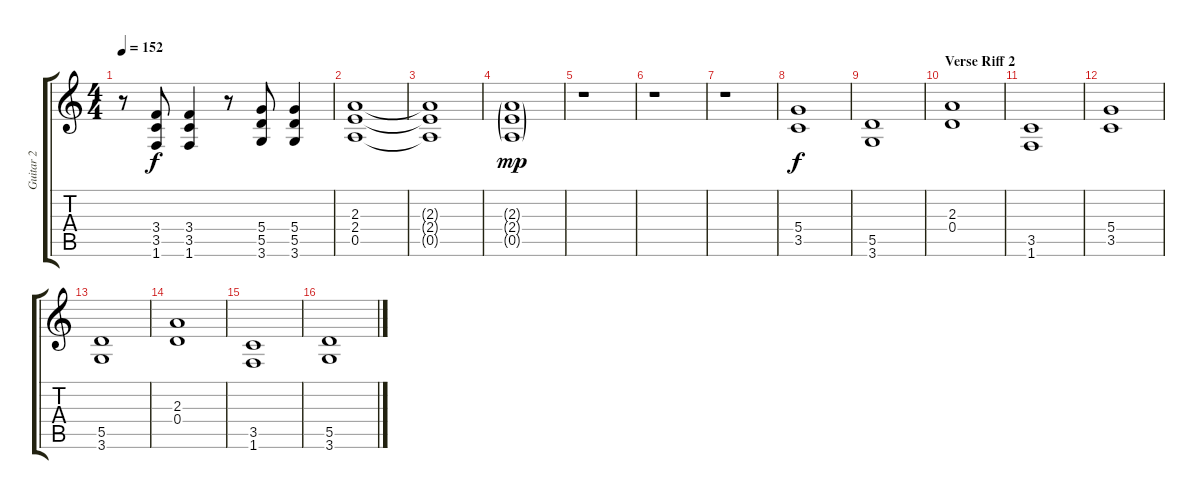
\track ("Guitar 2" "Guitar 2") {instrument overdrivenguitar}
\staff {score tabs}
\tuning (E4 B3 G3 D3 A2 E2) {hide}
\ts (4 4)
\tempo 152
\clef g2
\ks c
r.8{dy mp} (3.4 3.5 1.6).8{dy f} (3.4 3.5 1.6).4 r.8 (5.4 5.5 3.6).8 (5.4 5.5 3.6).4 |
(2.3 2.4 0.5).1 |
(2.3{t} 2.4{t} 0.5{t}).1 |
(2.3{g} 2.4{g} 0.5{g}).1{dy mp} |
r.1 |
r.1 |
r.1 |
(5.4 3.5).1{dy f} |
(5.5 3.6).1 |
\section ("" "Verse Riff 2")
(2.3 0.4).1 |
(3.5 1.6).1 |
(5.4 3.5).1 |
(5.5 3.6).1 |
(2.3 0.4).1 |
(3.5 1.6).1 |
(5.5 3.6).1
